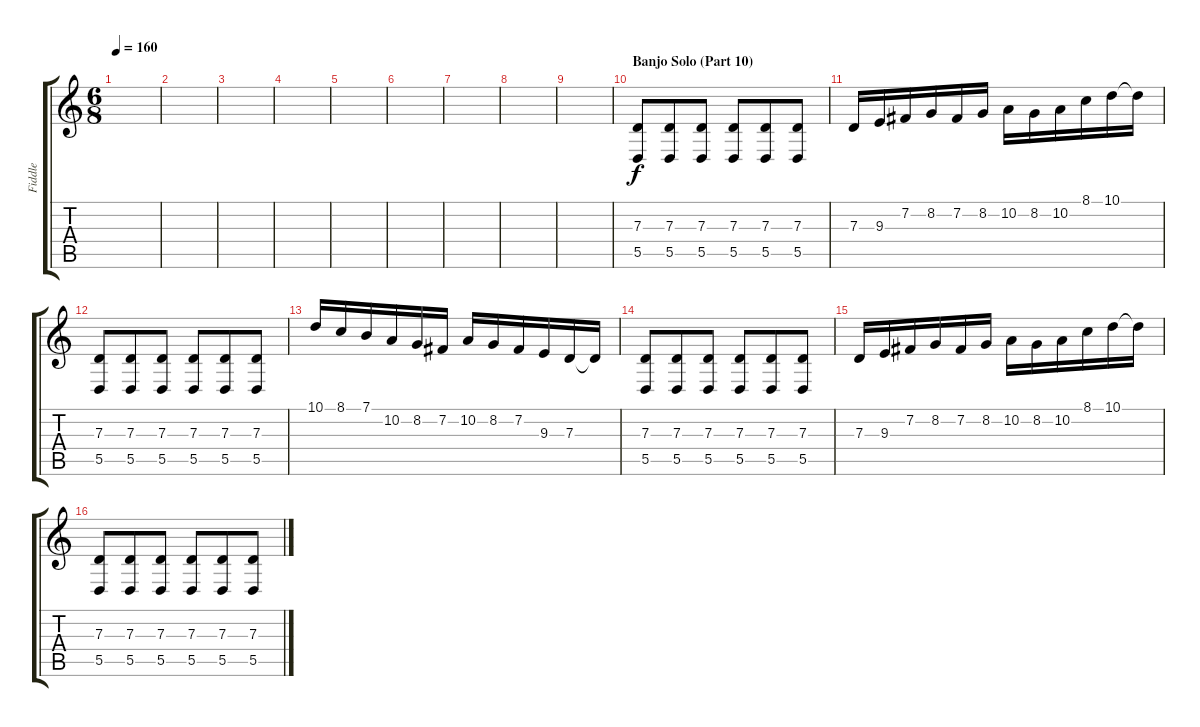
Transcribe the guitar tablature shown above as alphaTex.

\track ("Fiddle" "Fiddle") {instrument fiddle}
\staff {score tabs}
\tuning (E4 B3 G3 D3 A2 E2) {hide}
\ts (6 8)
\tempo 160
\clef g2
\ks c
|
|
|
|
|
|
|
|
|
\section ("" "Banjo Solo (Part 10)")
(7.3 5.5).8 (7.3 5.5).8 (7.3 5.5).8 (7.3 5.5).8 (7.3 5.5).8 (7.3 5.5).8 |
7.3.16 9.3.16 7.2.16 8.2.16 7.2.16 8.2.16 10.2.16 8.2.16 10.2.16 8.1.16 10.1.16 10.1{t}.16 |
(7.3 5.5).8 (7.3 5.5).8 (7.3 5.5).8 (7.3 5.5).8 (7.3 5.5).8 (7.3 5.5).8 |
10.1.16 8.1.16 7.1.16 10.2.16 8.2.16 7.2.16 10.2.16 8.2.16 7.2.16 9.3.16 7.3.16 7.3{t}.16 |
(7.3 5.5).8 (7.3 5.5).8 (7.3 5.5).8 (7.3 5.5).8 (7.3 5.5).8 (7.3 5.5).8 |
7.3.16 9.3.16 7.2.16 8.2.16 7.2.16 8.2.16 10.2.16 8.2.16 10.2.16 8.1.16 10.1.16 10.1{t}.16 |
(7.3 5.5).8 (7.3 5.5).8 (7.3 5.5).8 (7.3 5.5).8 (7.3 5.5).8 (7.3 5.5).8
